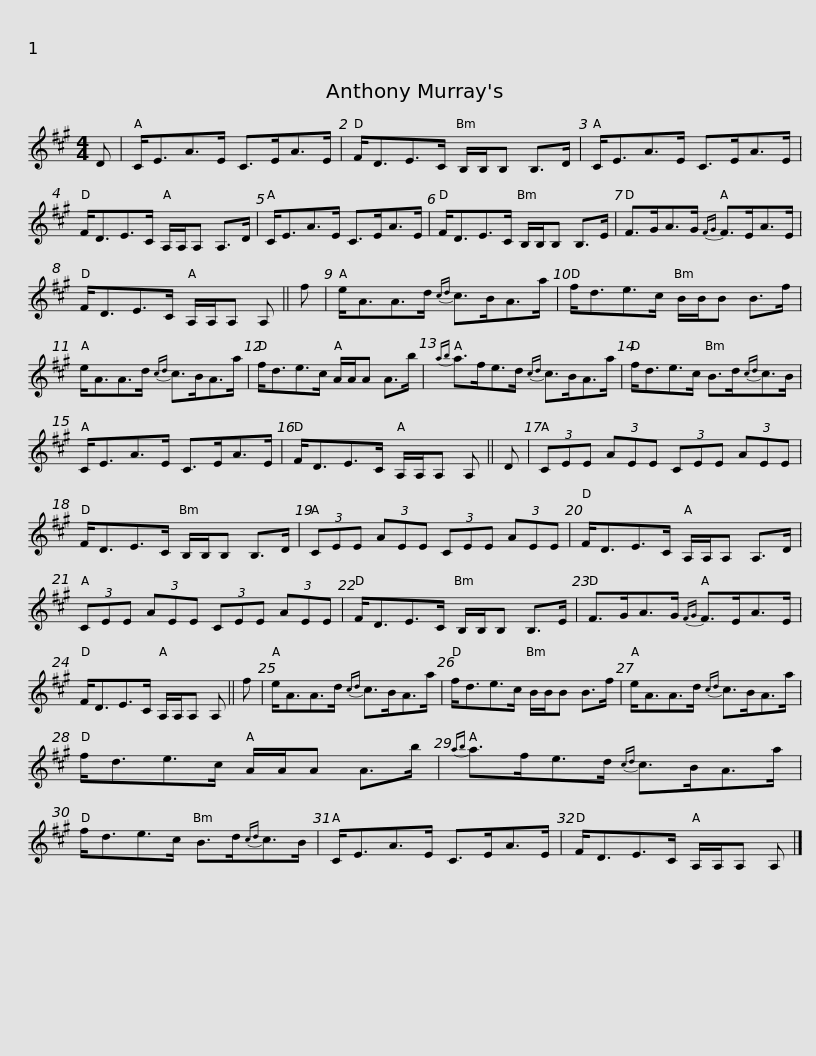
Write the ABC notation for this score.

X:1
L:1/8
M:4/4
I:linebreak $
K:A
V:1 treble
V:1
 D | C<EA>E C>EA>E | F<DE>C B,/B,/B, B,>D | C<EA>E C>EA>E |$ F<DE>C A,/A,/A, A,>D | %5
 C<EA>E C>EA>E | F<DE>C B,/B,/B, B,>E | F>GA>G{FG} F>EA>E |$ F<DE>C A,/A,/A, A, || f | %10
 e<AA>d{cd} c>BA>a | f<de>c B/B/B B>f |$ e<AA>d{cd} c>BA>a | f<de>c A/A/A A>b |{ab} a>fe>d{cd} c>BA>a | %15
 f<de>c B>d{cd}c>B |$ C<EA>E C>EA>E | F<DE>C A,/A,/A, A, || D | (3CEE (3AEE (3CEE (3AEE |$ %20
 F<DE>C B,/B,/B, B,>D | (3CEE (3AEE (3CEE (3AEE | F<DE>C A,/A,/A, A,>D |$ (3CEE (3AEE (3CEE (3AEE | F<DE>C B,/B,/B, B,>E | %25
 F>GA>G{FG} F>EA>E |$ F<DE>C A,/A,/A, A, || f | e<AA>d{cd} c>BA>a | f<de>c B/B/B B>f |$ %30
 e<AA>d{cd} c>BA>a | f<de>c A/A/A A>b |{ab} a>fe>d{cd} c>BA>a | f<de>c B>d{cd}c>B |$ C<EA>E C>EA>E | %35
 F<DE>C A,/A,/A, A, |] %36
